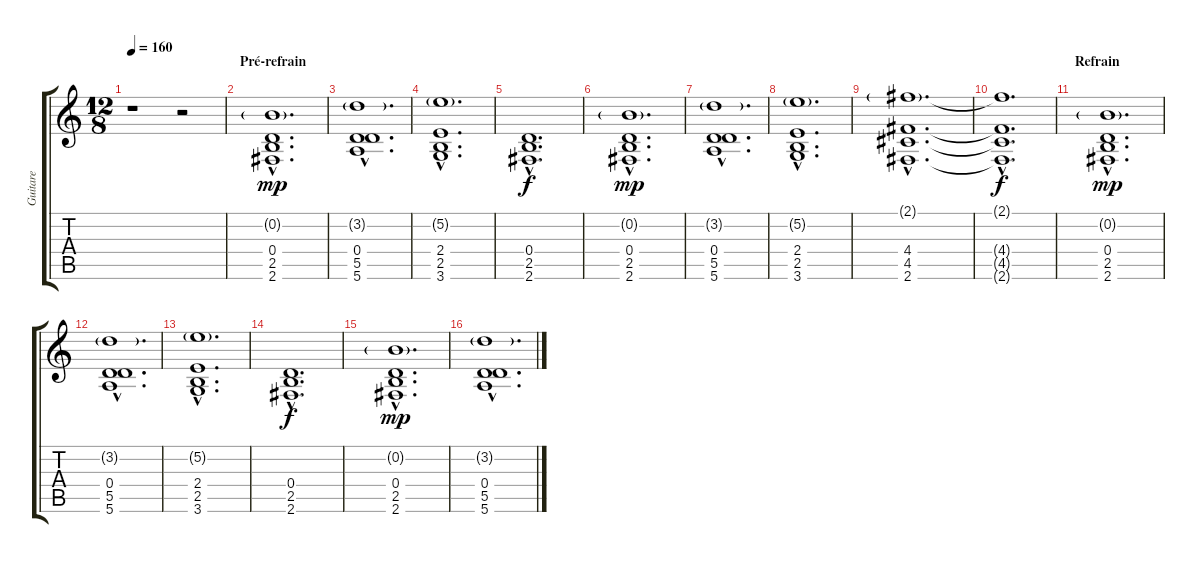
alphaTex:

\track ("Guitare" "Guitare") {instrument overdrivenguitar}
\staff {score tabs}
\tuning (E4 B3 G3 D3 A2 E2) {hide}
\ts (12 8)
\tempo 160
\clef g2
\ks c
r.1{dy f} r.2 |
\section ("" "Pré-refrain")
(0.2{g hac} 0.4{hac} 2.5{hac} 2.6{hac}).1{d dy mp} |
(3.2{g hac} 0.4{hac} 5.5{hac} 5.6{hac}).1{d} |
(5.2{g hac} 2.4{hac} 2.5{hac} 3.6{hac}).1{d} |
(0.4{hac} 2.5{hac} 2.6{hac}).1{d dy f} |
(0.2{g hac} 0.4{hac} 2.5{hac} 2.6{hac}).1{d dy mp} |
(3.2{g hac} 0.4{hac} 5.5{hac} 5.6{hac}).1{d} |
(5.2{g hac} 2.4{hac} 2.5{hac} 3.6{hac}).1{d} |
(2.1{g hac} 4.4{hac} 4.5{hac} 2.6{hac}).1{d} |
(2.1{hac t} 4.4{hac t} 4.5{hac t} 2.6{hac t}).1{d dy f} |
\section ("" "Refrain")
(0.2{g hac} 0.4{hac} 2.5{hac} 2.6{hac}).1{d dy mp} |
(3.2{g hac} 0.4{hac} 5.5{hac} 5.6{hac}).1{d} |
(5.2{g hac} 2.4{hac} 2.5{hac} 3.6{hac}).1{d} |
(0.4{hac} 2.5{hac} 2.6{hac}).1{d dy f} |
(0.2{g hac} 0.4{hac} 2.5{hac} 2.6{hac}).1{d dy mp} |
(3.2{g hac} 0.4{hac} 5.5{hac} 5.6{hac}).1{d}
